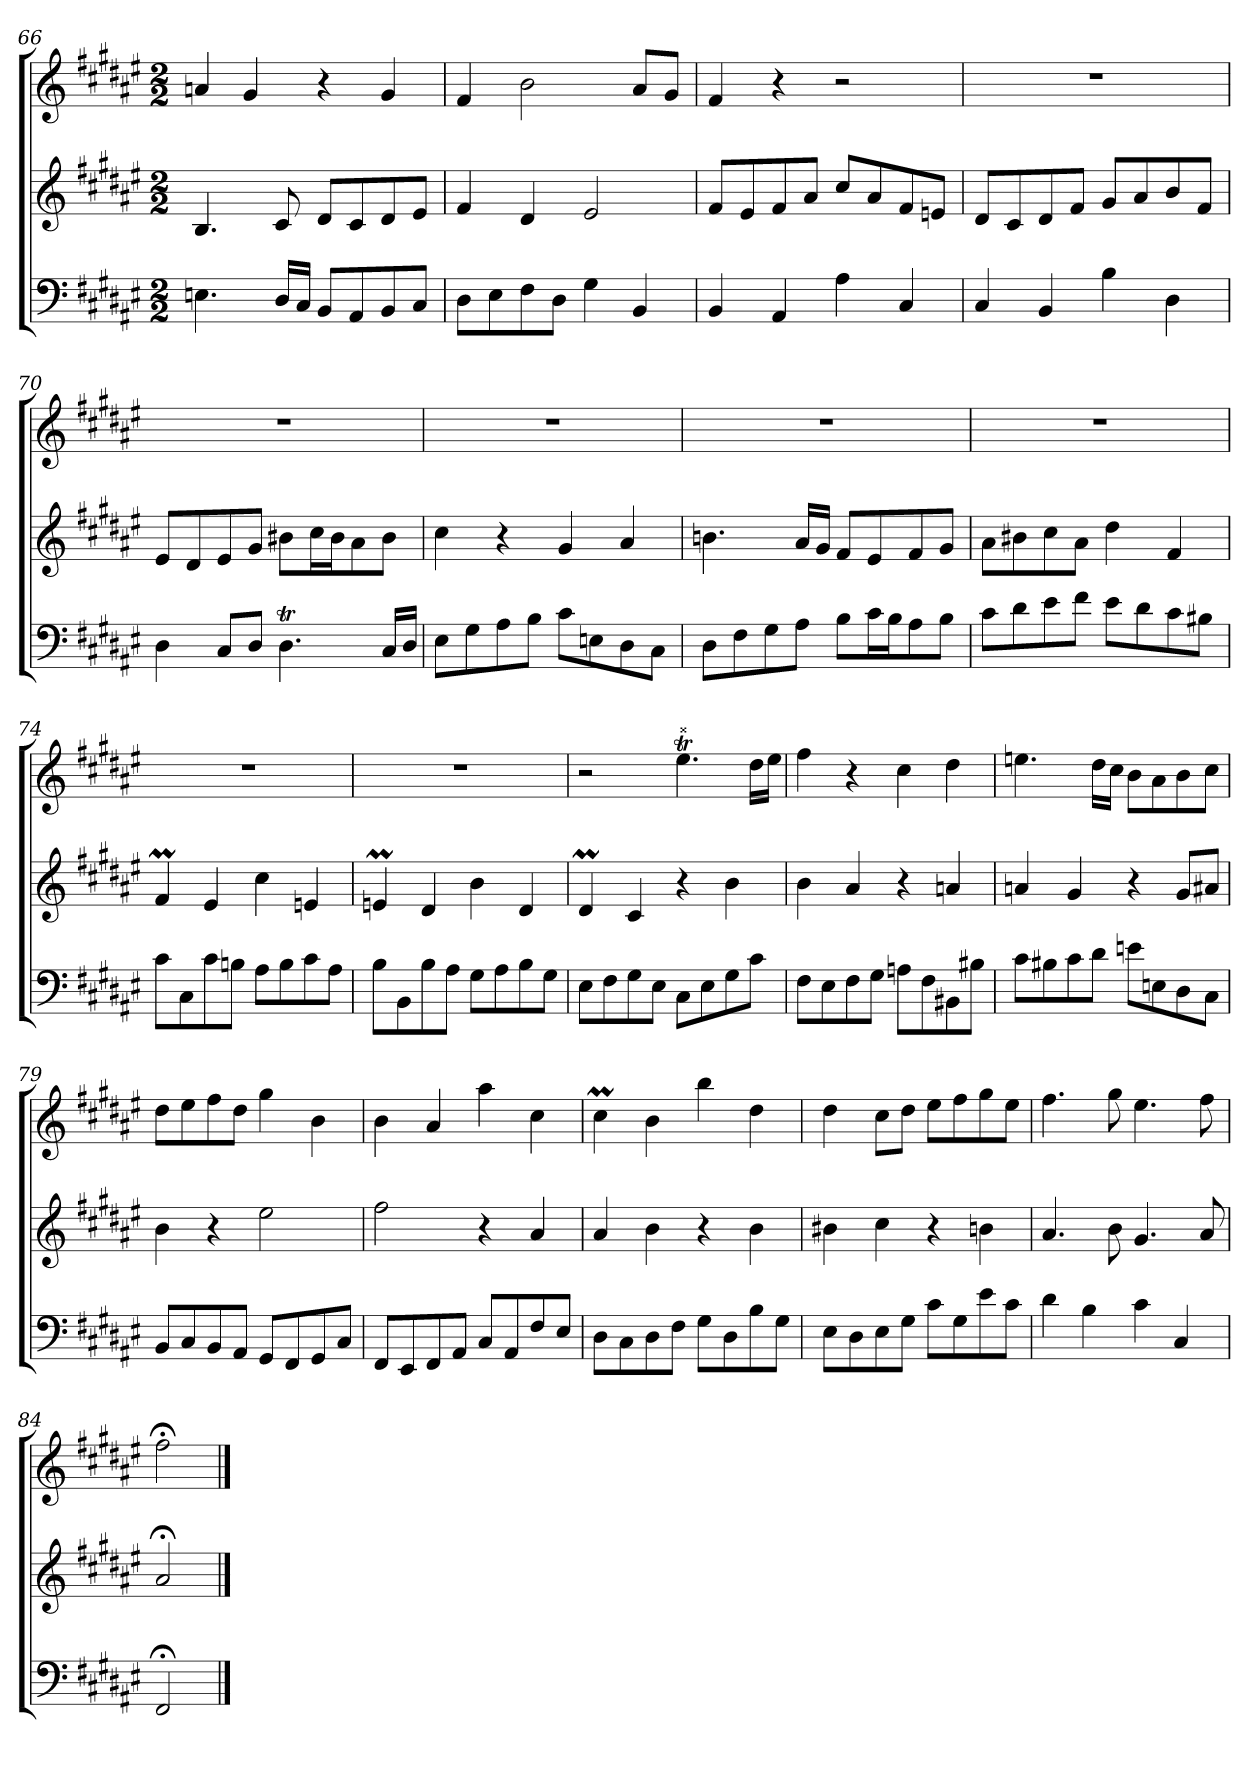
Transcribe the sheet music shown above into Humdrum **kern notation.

**kern	**kern	**kern
*part3	*part2	*part1
*staff3	*staff2	*staff1
*k[f#c#g#d#a#e#]	*k[f#c#g#d#a#e#]	*k[f#c#g#d#a#e#]
*F#:	*F#:	*F#:
*M2/2	*M2/2	*M2/2
=66	=66	=66
4.En	4.B	4an
.	.	4g#
16D#LL	8c#	.
16C#JJ	.	.
8BBL	8d#L	4r
8AA#	8c#	.
8BB	8d#	4g#
8C#J	8e#J	.
=67	=67	=67
8D#L	4f#	4f#
8E#	.	.
8F#	4d#	2b
8D#J	.	.
4G#	2e#	.
4BB	.	8a#L
.	.	8g#J
=68	=68	=68
4BB	8f#L	4f#
.	8e#	.
4AA#	8f#	4r
.	8a#J	.
4A#	8cc#L	2r
.	8a#	.
4C#	8f#	.
.	8enJ	.
=69	=69	=69
4C#	8d#L	1r
.	8c#	.
4BB	8d#	.
.	8f#J	.
4B	8g#L	.
.	8a#	.
4D#	8b	.
.	8f#J	.
=70	=70	=70
4D#	8e#L	1r
.	8d#	.
8C#L	8e#	.
8D#J	8g#J	.
4.D#T	8b#XL	.
.	16cc#L	.
.	16b#J	.
.	8a#	.
16C#LL	8b#J	.
16D#JJ	.	.
=71	=71	=71
8E#L	4cc#	1r
8G#	.	.
8A#	4r	.
8BJ	.	.
8c#L	4g#	.
8En	.	.
8D#	4a#	.
8C#J	.	.
=72	=72	=72
8D#L	4.bn	1r
8F#	.	.
8G#	.	.
8A#J	16a#LL	.
.	16g#JJ	.
8BL	8f#L	.
16c#L	8e#	.
16BJ	.	.
8A#	8f#	.
8BJ	8g#J	.
=73	=73	=73
8c#L	8a#L	1r
8d#	8b#X	.
8e#	8cc#	.
8f#J	8a#J	.
8e#L	4dd#	.
8d#	.	.
8c#	4f#	.
8B#XJ	.	.
=74	=74	=74
8c#L	4f#M	1r
8C#	.	.
8c#	4e#	.
8BnJ	.	.
8A#L	4cc#	.
8B	.	.
8c#	4en	.
8A#J	.	.
=75	=75	=75
8BL	4enM	1r
8BB	.	.
8B	4d#	.
8A#J	.	.
8G#L	4b	.
8A#	.	.
8B	4d#	.
8G#J	.	.
=76	=76	=76
8E#L	4d#M	2r
8F#	.	.
8G#	4c#	.
8E#J	.	.
!	!	!LO:TR:acc=##
8C#L	4r	4.ee#T
8E#	.	.
8G#	4b	.
8c#J	.	16dd#LL
.	.	16ee#JJ
=77	=77	=77
8F#L	4b	4ff#
8E#	.	.
8F#	4a#	4r
8G#J	.	.
8AnL	4r	4cc#
8F#	.	.
8BB#X	4an	4dd#
8B#XJ	.	.
=78	=78	=78
8c#L	4an	4.een
8B#X	.	.
8c#	4g#	.
8d#J	.	16dd#LL
.	.	16cc#JJ
8enL	4r	8bL
8En	.	8a#
8D#	8g#L	8b
8C#J	8a#XJ	8cc#J
=79	=79	=79
8BBL	4b	8dd#L
8C#	.	8ee#
8BB	4r	8ff#
8AA#J	.	8dd#J
8GG#L	2ee#	4gg#
8FF#	.	.
8GG#	.	4b
8C#J	.	.
=80	=80	=80
8FF#L	2ff#	4b
8EE#	.	.
8FF#	.	4a#
8AA#J	.	.
8C#L	4r	4aa#
8AA#	.	.
8F#	4a#	4cc#
8E#J	.	.
=81	=81	=81
8D#L	4a#	4cc#M
8C#	.	.
8D#	4b	4b
8F#J	.	.
8G#L	4r	4bb
8D#	.	.
8B	4b	4dd#
8G#J	.	.
=82	=82	=82
8E#L	4b#X	4dd#
8D#	.	.
8E#	4cc#	8cc#L
8G#J	.	8dd#J
8c#L	4r	8ee#L
8G#	.	8ff#
8e#	4bn	8gg#
8c#J	.	8ee#J
=83	=83	=83
4d#	4.a#	4.ff#
4B	.	.
.	8b	8gg#
4c#	4.g#	4.ee#
4C#	.	.
.	8a#	8ff#
=84	=84	=84
2FF#;<	2a#;<	2ff#;<
==	==	==
*-	*-	*-
